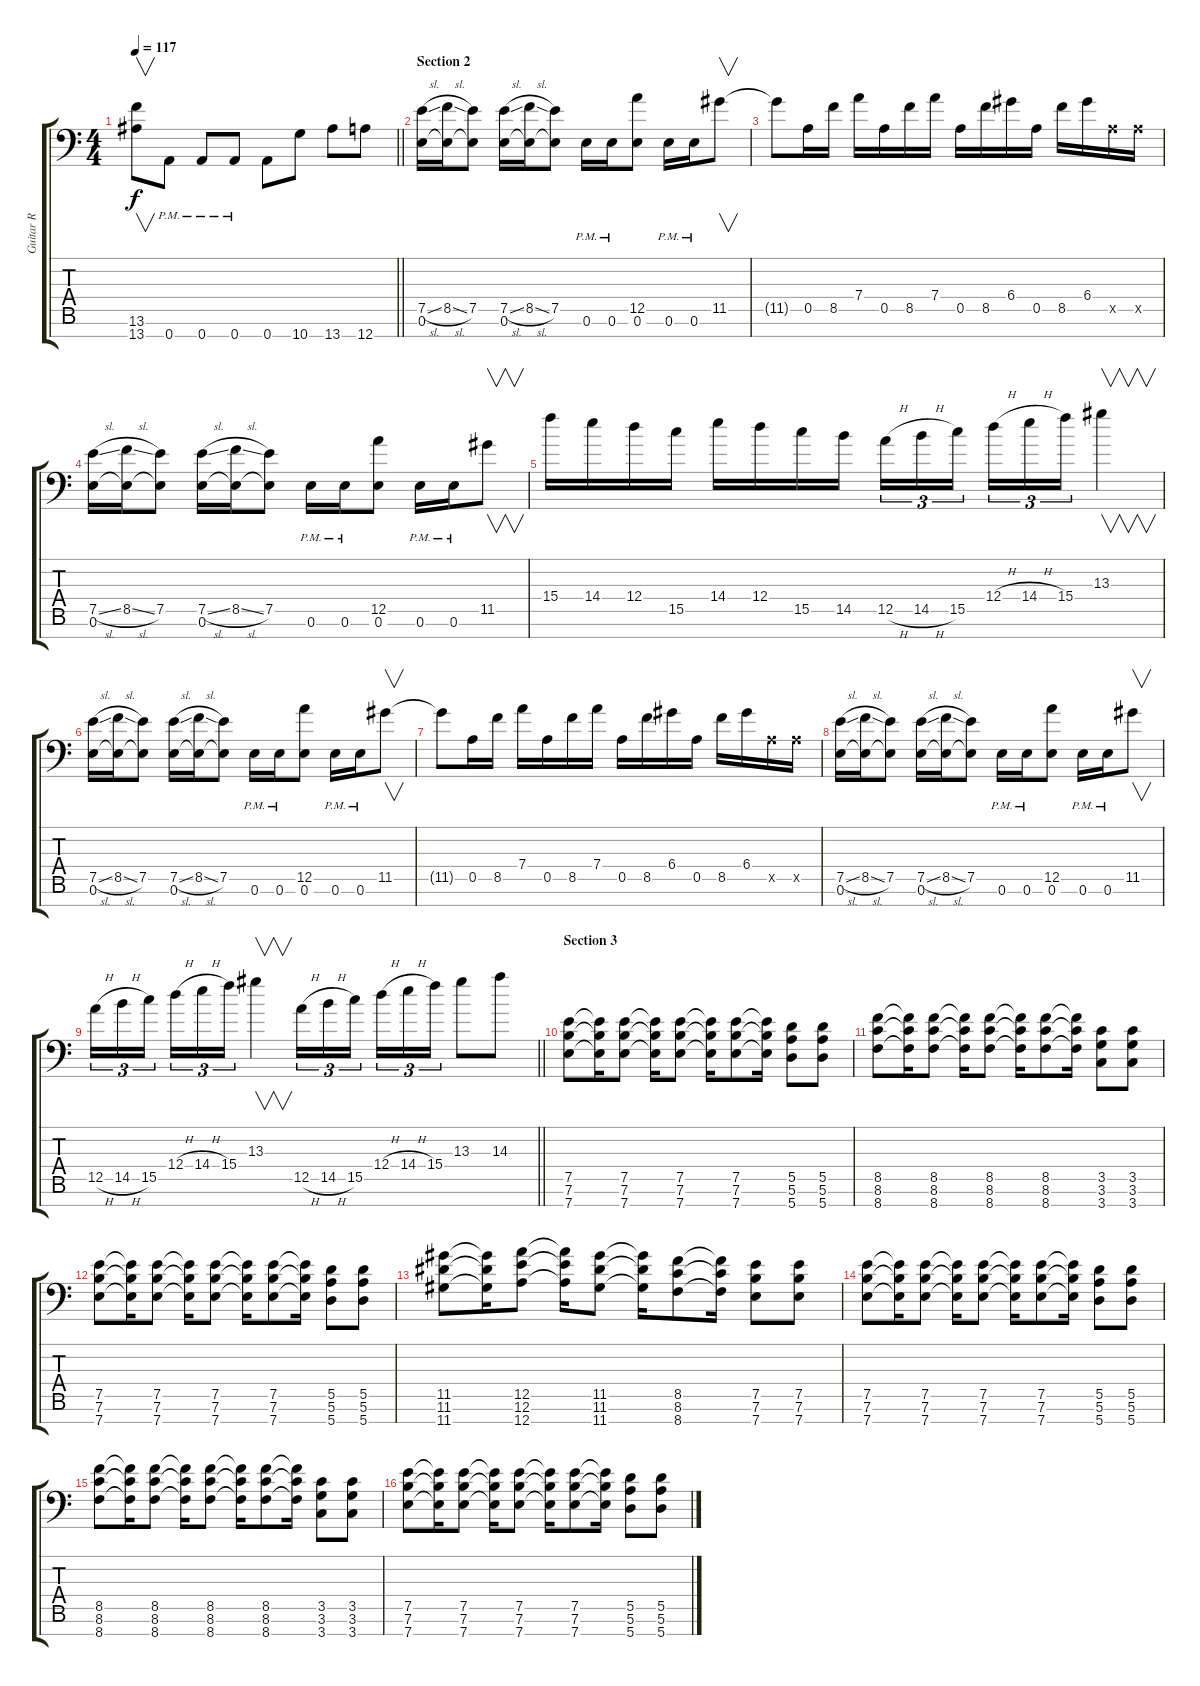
\track ("Guitar R" "Guitar R") {instrument overdrivenguitar}
\staff {score tabs}
\tuning (E4 B3 G3 D3 A2 E2 A1) {hide}
\ts (4 4)
\tempo 117
\clef f4
\barLineRight lightlight
\ks c
(13.6 13.7).8{v dy f} 0.7{pm}.8 0.7{pm}.8 0.7{pm}.8 0.7.8 10.7.8 13.7.8 12.7.8 |
\section ("" "Section 2")
(7.5{sl} 0.6).16 (8.5{sl} 0.6{t}).16 (7.5 0.6{t}).8 (7.5{sl} 0.6).16 (8.5{sl} 0.6{t}).16 (7.5 0.6{t}).8 0.6{pm}.16 0.6{pm}.16 (12.5 0.6).8 0.6{pm}.16 0.6{pm}.16 11.5.8{v} |
11.5{t}.8 0.5.16 8.5.16 7.4.16 0.5.16 8.5.16 7.4.16 0.5.16 8.5.16 6.4.16 0.5.16 8.5.16 6.4.16 0.5{x}.16 0.5{x}.16 |
(7.5{sl} 0.6).16 (8.5{sl} 0.6{t}).16 (7.5 0.6{t}).8 (7.5{sl} 0.6).16 (8.5{sl} 0.6{t}).16 (7.5 0.6{t}).8 0.6{pm}.16 0.6{pm}.16 (12.5 0.6).8 0.6{pm}.16 0.6{pm}.16 11.5.8{v} |
15.4.16 14.4.16 12.4.16 15.5.16 14.4.16 12.4.16 15.5.16 14.5.16 12.5{h}.16{tu (3 2)} 14.5{h}.16{tu (3 2)} 15.5.16{tu (3 2) beam splitsecondary} 12.4{h}.16{tu (3 2)} 14.4{h}.16{tu (3 2)} 15.4.16{tu (3 2)} 13.3.4{v} |
(7.5{sl} 0.6).16 (8.5{sl} 0.6{t}).16 (7.5 0.6{t}).8 (7.5{sl} 0.6).16 (8.5{sl} 0.6{t}).16 (7.5 0.6{t}).8 0.6{pm}.16 0.6{pm}.16 (12.5 0.6).8 0.6{pm}.16 0.6{pm}.16 11.5.8{v} |
11.5{t}.8 0.5.16 8.5.16 7.4.16 0.5.16 8.5.16 7.4.16 0.5.16 8.5.16 6.4.16 0.5.16 8.5.16 6.4.16 0.5{x}.16 0.5{x}.16 |
(7.5{sl} 0.6).16 (8.5{sl} 0.6{t}).16 (7.5 0.6{t}).8 (7.5{sl} 0.6).16 (8.5{sl} 0.6{t}).16 (7.5 0.6{t}).8 0.6{pm}.16 0.6{pm}.16 (12.5 0.6).8 0.6{pm}.16 0.6{pm}.16 11.5.8{v} |
\barLineRight lightlight
12.5{h}.16{tu (3 2)} 14.5{h}.16{tu (3 2)} 15.5.16{tu (3 2) beam splitsecondary} 12.4{h}.16{tu (3 2)} 14.4{h}.16{tu (3 2)} 15.4.16{tu (3 2)} 13.3.4{v} 12.5{h}.16{tu (3 2)} 14.5{h}.16{tu (3 2)} 15.5.16{tu (3 2) beam splitsecondary} 12.4{h}.16{tu (3 2)} 14.4{h}.16{tu (3 2)} 15.4.16{tu (3 2)} 13.3.8 14.3.8 |
\section ("" "Section 3")
(7.5 7.6 7.7).8 (7.5{t} 7.6{t} 7.7{t}).16 (7.5 7.6 7.7).8 (7.5{t} 7.6{t} 7.7{t}).16 (7.5 7.6 7.7).8 (7.5{t} 7.6{t} 7.7{t}).16 (7.5 7.6 7.7).8 (7.5{t} 7.6{t} 7.7{t}).16 (5.5 5.6 5.7).8 (5.5 5.6 5.7).8 |
(8.5 8.6 8.7).8 (8.5{t} 8.6{t} 8.7{t}).16 (8.5 8.6 8.7).8 (8.5{t} 8.6{t} 8.7{t}).16 (8.5 8.6 8.7).8 (8.5{t} 8.6{t} 8.7{t}).16 (8.5 8.6 8.7).8 (8.5{t} 8.6{t} 8.7{t}).16 (3.5 3.6 3.7).8 (3.5 3.6 3.7).8 |
(7.5 7.6 7.7).8 (7.5{t} 7.6{t} 7.7{t}).16 (7.5 7.6 7.7).8 (7.5{t} 7.6{t} 7.7{t}).16 (7.5 7.6 7.7).8 (7.5{t} 7.6{t} 7.7{t}).16 (7.5 7.6 7.7).8 (7.5{t} 7.6{t} 7.7{t}).16 (5.5 5.6 5.7).8 (5.5 5.6 5.7).8 |
(11.5 11.6 11.7).8 (11.5{t} 11.6{t} 11.7{t}).16 (12.5 12.6 12.7).8 (12.5{t} 12.6{t} 12.7{t}).16 (11.5 11.6 11.7).8 (11.5{t} 11.6{t} 11.7{t}).16 (8.5 8.6 8.7).8 (8.5{t} 8.6{t} 8.7{t}).16 (7.5 7.6 7.7).8 (7.5 7.6 7.7).8 |
(7.5 7.6 7.7).8 (7.5{t} 7.6{t} 7.7{t}).16 (7.5 7.6 7.7).8 (7.5{t} 7.6{t} 7.7{t}).16 (7.5 7.6 7.7).8 (7.5{t} 7.6{t} 7.7{t}).16 (7.5 7.6 7.7).8 (7.5{t} 7.6{t} 7.7{t}).16 (5.5 5.6 5.7).8 (5.5 5.6 5.7).8 |
(8.5 8.6 8.7).8 (8.5{t} 8.6{t} 8.7{t}).16 (8.5 8.6 8.7).8 (8.5{t} 8.6{t} 8.7{t}).16 (8.5 8.6 8.7).8 (8.5{t} 8.6{t} 8.7{t}).16 (8.5 8.6 8.7).8 (8.5{t} 8.6{t} 8.7{t}).16 (3.5 3.6 3.7).8 (3.5 3.6 3.7).8 |
(7.5 7.6 7.7).8 (7.5{t} 7.6{t} 7.7{t}).16 (7.5 7.6 7.7).8 (7.5{t} 7.6{t} 7.7{t}).16 (7.5 7.6 7.7).8 (7.5{t} 7.6{t} 7.7{t}).16 (7.5 7.6 7.7).8 (7.5{t} 7.6{t} 7.7{t}).16 (5.5 5.6 5.7).8 (5.5 5.6 5.7).8
